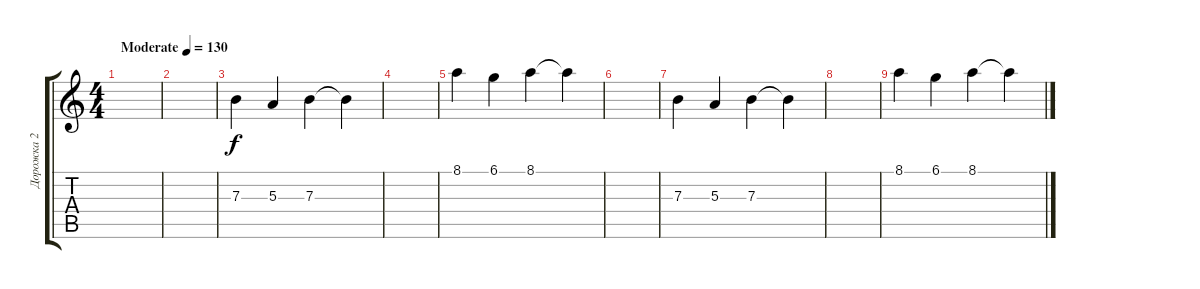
\track ("Дорожка 2" "Дорожка 2") {instrument distortionguitar}
\staff {score tabs}
\tuning (Db4 Ab3 E3 B2 Gb2 B1) {hide}
\ts (4 4)
\tempo (130 "Moderate")
\clef g2
\ks c
|
|
7.3.4 5.3.4 7.3.4 7.3{t}.4 |
|
8.1.4 6.1.4 8.1.4 8.1{t}.4 |
|
7.3.4 5.3.4 7.3.4 7.3{t}.4 |
|
8.1.4 6.1.4 8.1.4 8.1{t}.4
